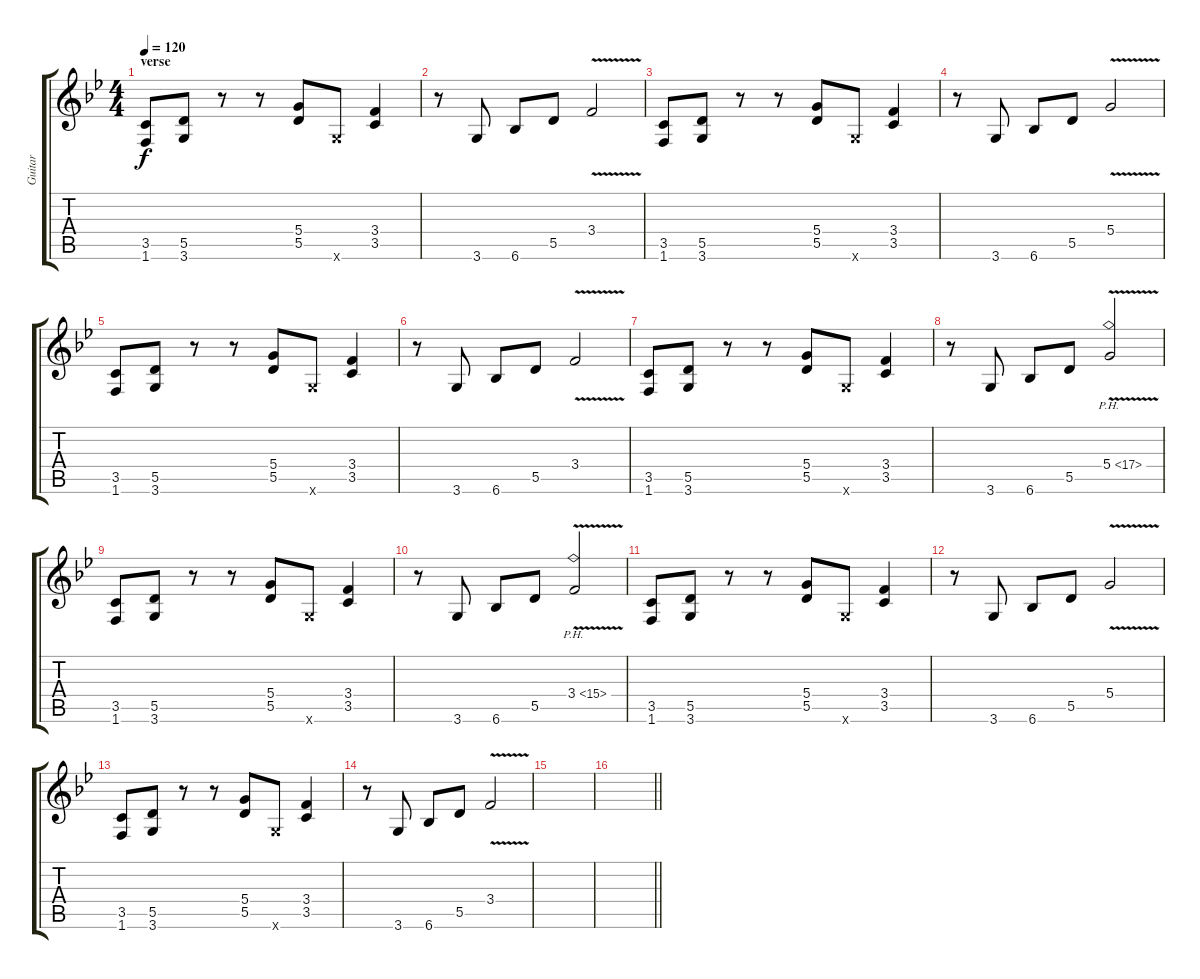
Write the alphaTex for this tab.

\track ("Guitar" "Guitar") {instrument overdrivenguitar}
\staff {score tabs}
\tuning (E4 B3 G3 D3 A2 E2) {hide}
\ts (4 4)
\section ("" "verse ")
\tempo 120
\clef g2
\ks gminor
(3.5 1.6).8{dy f} (5.5 3.6).8 r.8 r.8 (5.4 5.5).8 3.6{x}.8 (3.4 3.5).4 |
r.8 3.6.8 6.6.8 5.5.8 3.4{v}.2 |
(3.5 1.6).8 (5.5 3.6).8 r.8 r.8 (5.4 5.5).8 3.6{x}.8 (3.4 3.5).4 |
r.8 3.6.8 6.6.8 5.5.8 5.4{v}.2 |
(3.5 1.6).8 (5.5 3.6).8 r.8 r.8 (5.4 5.5).8 3.6{x}.8 (3.4 3.5).4 |
r.8 3.6.8 6.6.8 5.5.8 3.4{v}.2 |
(3.5 1.6).8 (5.5 3.6).8 r.8 r.8 (5.4 5.5).8 3.6{x}.8 (3.4 3.5).4 |
r.8 3.6.8 6.6.8 5.5.8 5.4{ph 12 v}.2 |
(3.5 1.6).8 (5.5 3.6).8 r.8 r.8 (5.4 5.5).8 3.6{x}.8 (3.4 3.5).4 |
r.8 3.6.8 6.6.8 5.5.8 3.4{ph 12 v}.2 |
(3.5 1.6).8 (5.5 3.6).8 r.8 r.8 (5.4 5.5).8 3.6{x}.8 (3.4 3.5).4 |
r.8 3.6.8 6.6.8 5.5.8 5.4{v}.2 |
(3.5 1.6).8 (5.5 3.6).8 r.8 r.8 (5.4 5.5).8 3.6{x}.8 (3.4 3.5).4 |
r.8 3.6.8 6.6.8 5.5.8 3.4{v}.2 |
|
\barLineRight lightlight
